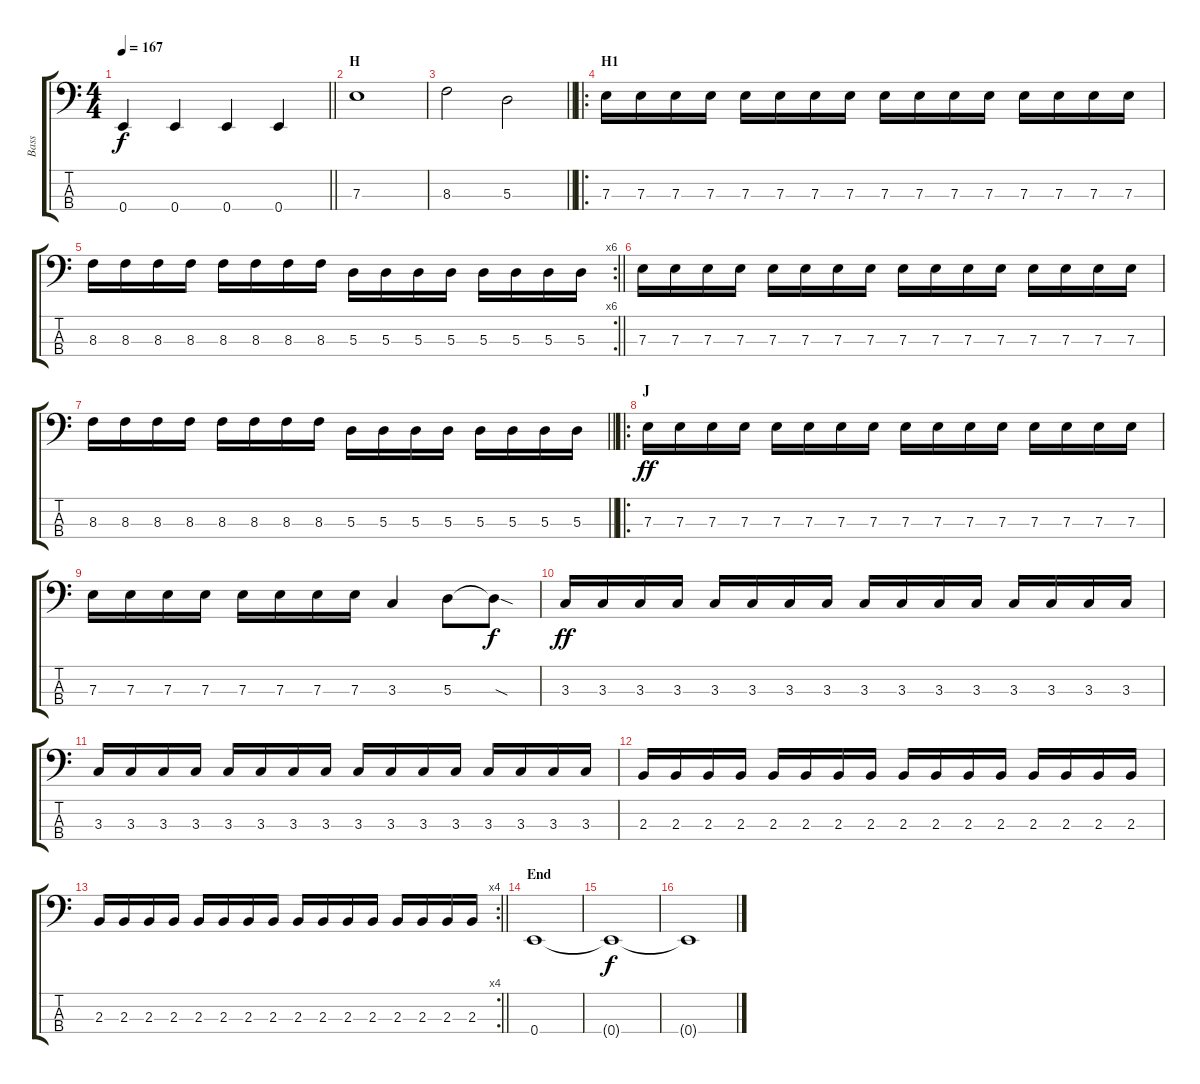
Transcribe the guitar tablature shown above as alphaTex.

\track ("Bass" "Bass") {instrument electricbassfinger}
\staff {score tabs}
\tuning (G2 D2 A1 E1) {hide}
\ts (4 4)
\tempo 167
\clef f4
\barLineRight lightlight
\ks c
0.4.4{dy f} 0.4.4 0.4.4 0.4.4 |
\section ("" "H")
7.3.1 |
\barLineRight lightlight
8.3.2 5.3.2 |
\ro
\section ("" "H1")
7.3.16 7.3.16 7.3.16 7.3.16 7.3.16 7.3.16 7.3.16 7.3.16 7.3.16 7.3.16 7.3.16 7.3.16 7.3.16 7.3.16 7.3.16 7.3.16 |
\rc 6
\barLineRight lightlight
8.3.16 8.3.16 8.3.16 8.3.16 8.3.16 8.3.16 8.3.16 8.3.16 5.3.16 5.3.16 5.3.16 5.3.16 5.3.16 5.3.16 5.3.16 5.3.16 |
\section ("" "")
7.3.16 7.3.16 7.3.16 7.3.16 7.3.16 7.3.16 7.3.16 7.3.16 7.3.16 7.3.16 7.3.16 7.3.16 7.3.16 7.3.16 7.3.16 7.3.16 |
\barLineRight lightlight
8.3.16 8.3.16 8.3.16 8.3.16 8.3.16 8.3.16 8.3.16 8.3.16 5.3.16 5.3.16 5.3.16 5.3.16 5.3.16 5.3.16 5.3.16 5.3.16 |
\ro
\section ("" "J")
7.3.16{dy ff} 7.3.16 7.3.16 7.3.16 7.3.16 7.3.16 7.3.16 7.3.16 7.3.16 7.3.16 7.3.16 7.3.16 7.3.16 7.3.16 7.3.16 7.3.16 |
7.3.16 7.3.16 7.3.16 7.3.16 7.3.16 7.3.16 7.3.16 7.3.16 3.3.4 5.3.8 5.3{sod t}.8{dy f} |
3.3.16{dy ff} 3.3.16 3.3.16 3.3.16 3.3.16 3.3.16 3.3.16 3.3.16 3.3.16 3.3.16 3.3.16 3.3.16 3.3.16 3.3.16 3.3.16 3.3.16 |
3.3.16 3.3.16 3.3.16 3.3.16 3.3.16 3.3.16 3.3.16 3.3.16 3.3.16 3.3.16 3.3.16 3.3.16 3.3.16 3.3.16 3.3.16 3.3.16 |
2.3.16 2.3.16 2.3.16 2.3.16 2.3.16 2.3.16 2.3.16 2.3.16 2.3.16 2.3.16 2.3.16 2.3.16 2.3.16 2.3.16 2.3.16 2.3.16 |
\rc 4
\barLineRight lightlight
2.3.16 2.3.16 2.3.16 2.3.16 2.3.16 2.3.16 2.3.16 2.3.16 2.3.16 2.3.16 2.3.16 2.3.16 2.3.16 2.3.16 2.3.16 2.3.16 |
\section ("" "End")
0.4.1 |
0.4{t}.1{dy f} |
0.4{t}.1
